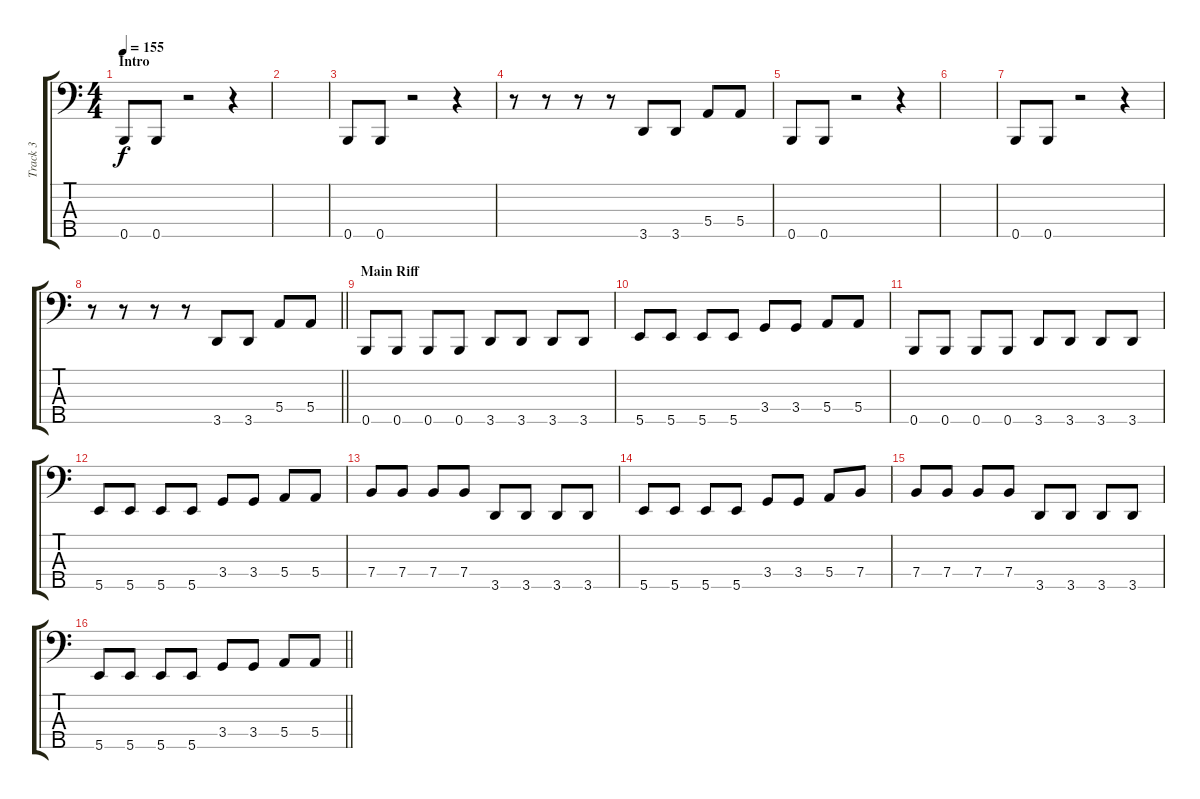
\track ("Track 3" "Track 3") {instrument electricbassfinger}
\staff {score tabs}
\tuning (G2 D2 A1 E1 B0) {hide}
\ts (4 4)
\section ("" "Intro")
\tempo 155
\clef f4
\ks c
0.5.8{dy f instrument electricbassfinger} 0.5.8 r.2 r.4 |
|
0.5.8 0.5.8 r.2 r.4 |
r.8 r.8 r.8 r.8 3.5.8 3.5.8 5.4.8 5.4.8 |
0.5.8 0.5.8 r.2 r.4 |
|
0.5.8 0.5.8 r.2 r.4 |
\barLineRight lightlight
r.8 r.8 r.8 r.8 3.5.8 3.5.8 5.4.8 5.4.8 |
\section ("" "Main Riff")
0.5.8 0.5.8 0.5.8 0.5.8 3.5.8 3.5.8 3.5.8 3.5.8 |
5.5.8 5.5.8 5.5.8 5.5.8 3.4.8 3.4.8 5.4.8 5.4.8 |
0.5.8 0.5.8 0.5.8 0.5.8 3.5.8 3.5.8 3.5.8 3.5.8 |
5.5.8 5.5.8 5.5.8 5.5.8 3.4.8 3.4.8 5.4.8 5.4.8 |
7.4.8 7.4.8 7.4.8 7.4.8 3.5.8 3.5.8 3.5.8 3.5.8 |
5.5.8 5.5.8 5.5.8 5.5.8 3.4.8 3.4.8 5.4.8 7.4.8 |
7.4.8 7.4.8 7.4.8 7.4.8 3.5.8 3.5.8 3.5.8 3.5.8 |
\barLineRight lightlight
5.5.8 5.5.8 5.5.8 5.5.8 3.4.8 3.4.8 5.4.8 5.4.8
